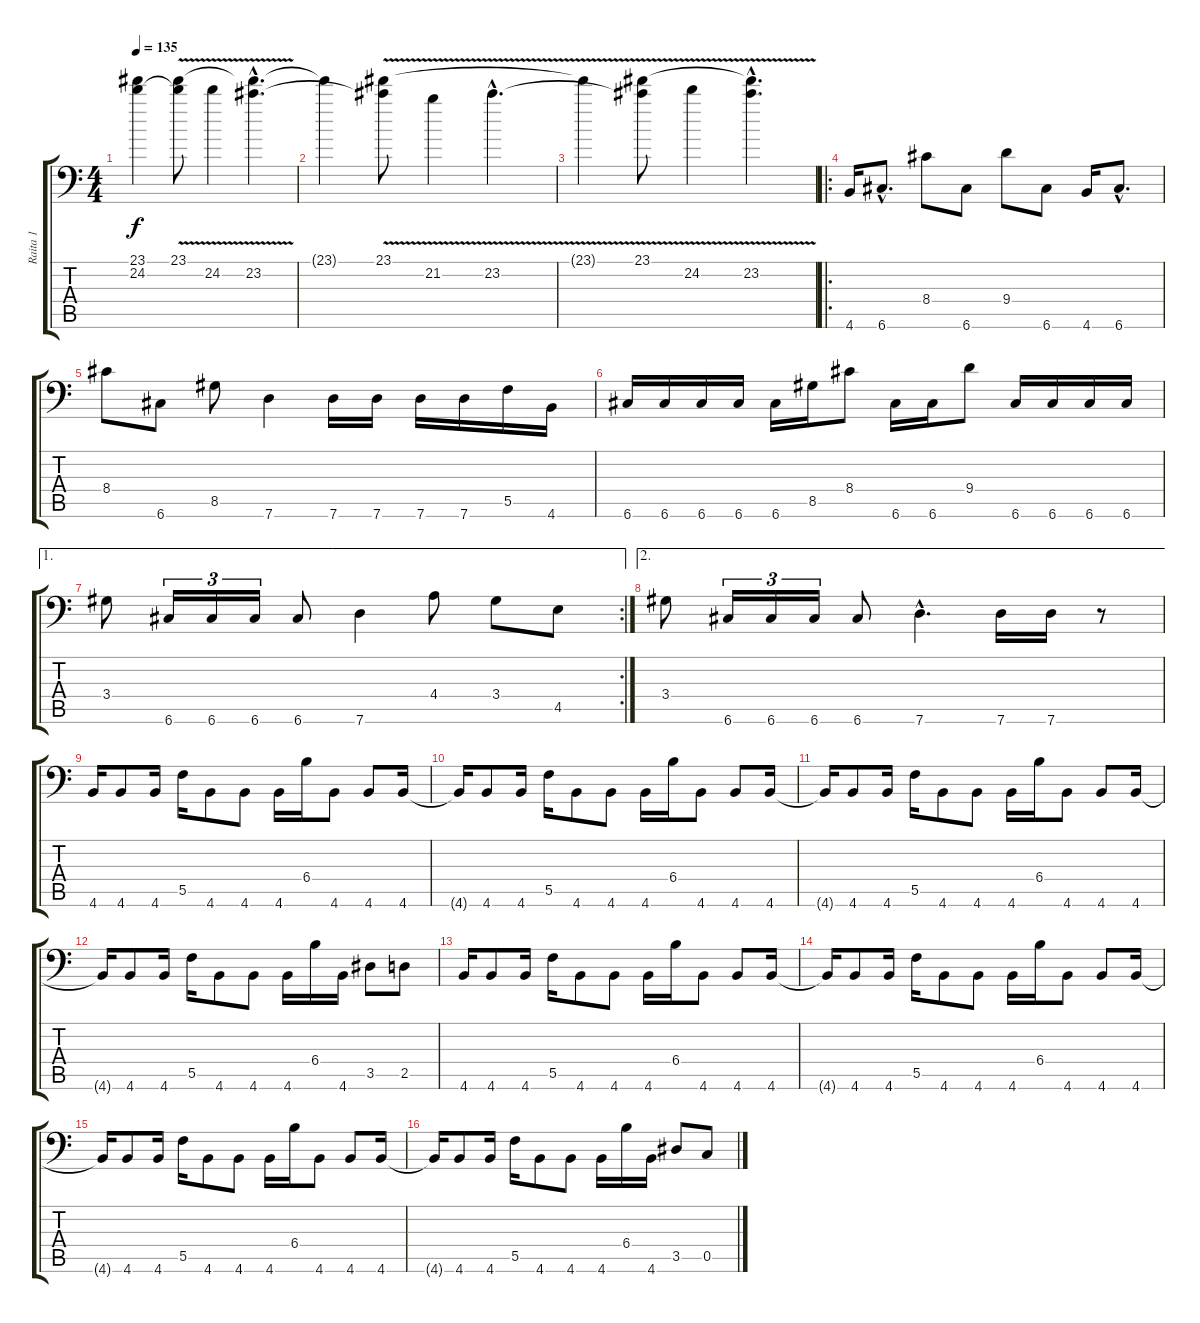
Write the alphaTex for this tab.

\track ("Raita 1" "Raita 1") {instrument distortionguitar}
\staff {score tabs}
\tuning (G3 D3 Bb2 F2 C2 G1) {hide}
\ts (4 4)
\tempo 135
\clef f4
\ks c
(23.1{t} 24.2{t}).4{dy f} (23.1{v} 24.2{t}).8 24.2{v}.4 (23.1{hac t} 23.2{v hac}).4{d} |
23.1{t}.4 (23.1{v} 23.2{t}).8 21.2{v}.4 23.2{v hac}.4{d} |
23.1{t}.4 (23.1{v} 23.2{t}).8 24.2{v}.4 (23.1{hac t} 23.2{v hac}).4{d} |
\ro
4.6.16 6.6{hac}.8{d} 8.4.8 6.6.8 9.4.8 6.6.8 4.6.16 6.6{hac}.8{d} |
8.4.8 6.6.8 8.5.8 7.6.4 7.6.16 7.6.16 7.6.16 7.6.16 5.5.16 4.6.16 |
6.6.16 6.6.16 6.6.16 6.6.16 6.6.16 8.5.16 8.4.8 6.6.16 6.6.16 9.4.8 6.6.16 6.6.16 6.6.16 6.6.16 |
\ae 1
\rc 2
3.4.8 6.6.16{tu (3 2)} 6.6.16{tu (3 2)} 6.6.16{tu (3 2)} 6.6.8 7.6.4 4.4.8 3.4.8 4.5.8 |
\ae 2
3.4.8 6.6.16{tu (3 2)} 6.6.16{tu (3 2)} 6.6.16{tu (3 2)} 6.6.8 7.6{hac}.4{d} 7.6.16 7.6.16 r.8 |
4.6.16 4.6.8 4.6.16 5.5.16 4.6.8 4.6.8 4.6.16 6.4.16 4.6.8 4.6.8 4.6.16 |
4.6{t}.16 4.6.8 4.6.16 5.5.16 4.6.8 4.6.8 4.6.16 6.4.16 4.6.8 4.6.8 4.6.16 |
4.6{t}.16 4.6.8 4.6.16 5.5.16 4.6.8 4.6.8 4.6.16 6.4.16 4.6.8 4.6.8 4.6.16 |
4.6{t}.16 4.6.8 4.6.16 5.5.16 4.6.8 4.6.8 4.6.16 6.4.16 4.6.16 3.5.8 2.5.8 |
4.6.16 4.6.8 4.6.16 5.5.16 4.6.8 4.6.8 4.6.16 6.4.16 4.6.8 4.6.8 4.6.16 |
4.6{t}.16 4.6.8 4.6.16 5.5.16 4.6.8 4.6.8 4.6.16 6.4.16 4.6.8 4.6.8 4.6.16 |
4.6{t}.16 4.6.8 4.6.16 5.5.16 4.6.8 4.6.8 4.6.16 6.4.16 4.6.8 4.6.8 4.6.16 |
4.6{t}.16 4.6.8 4.6.16 5.5.16 4.6.8 4.6.8 4.6.16 6.4.16 4.6.16 3.5.8 0.5.8
